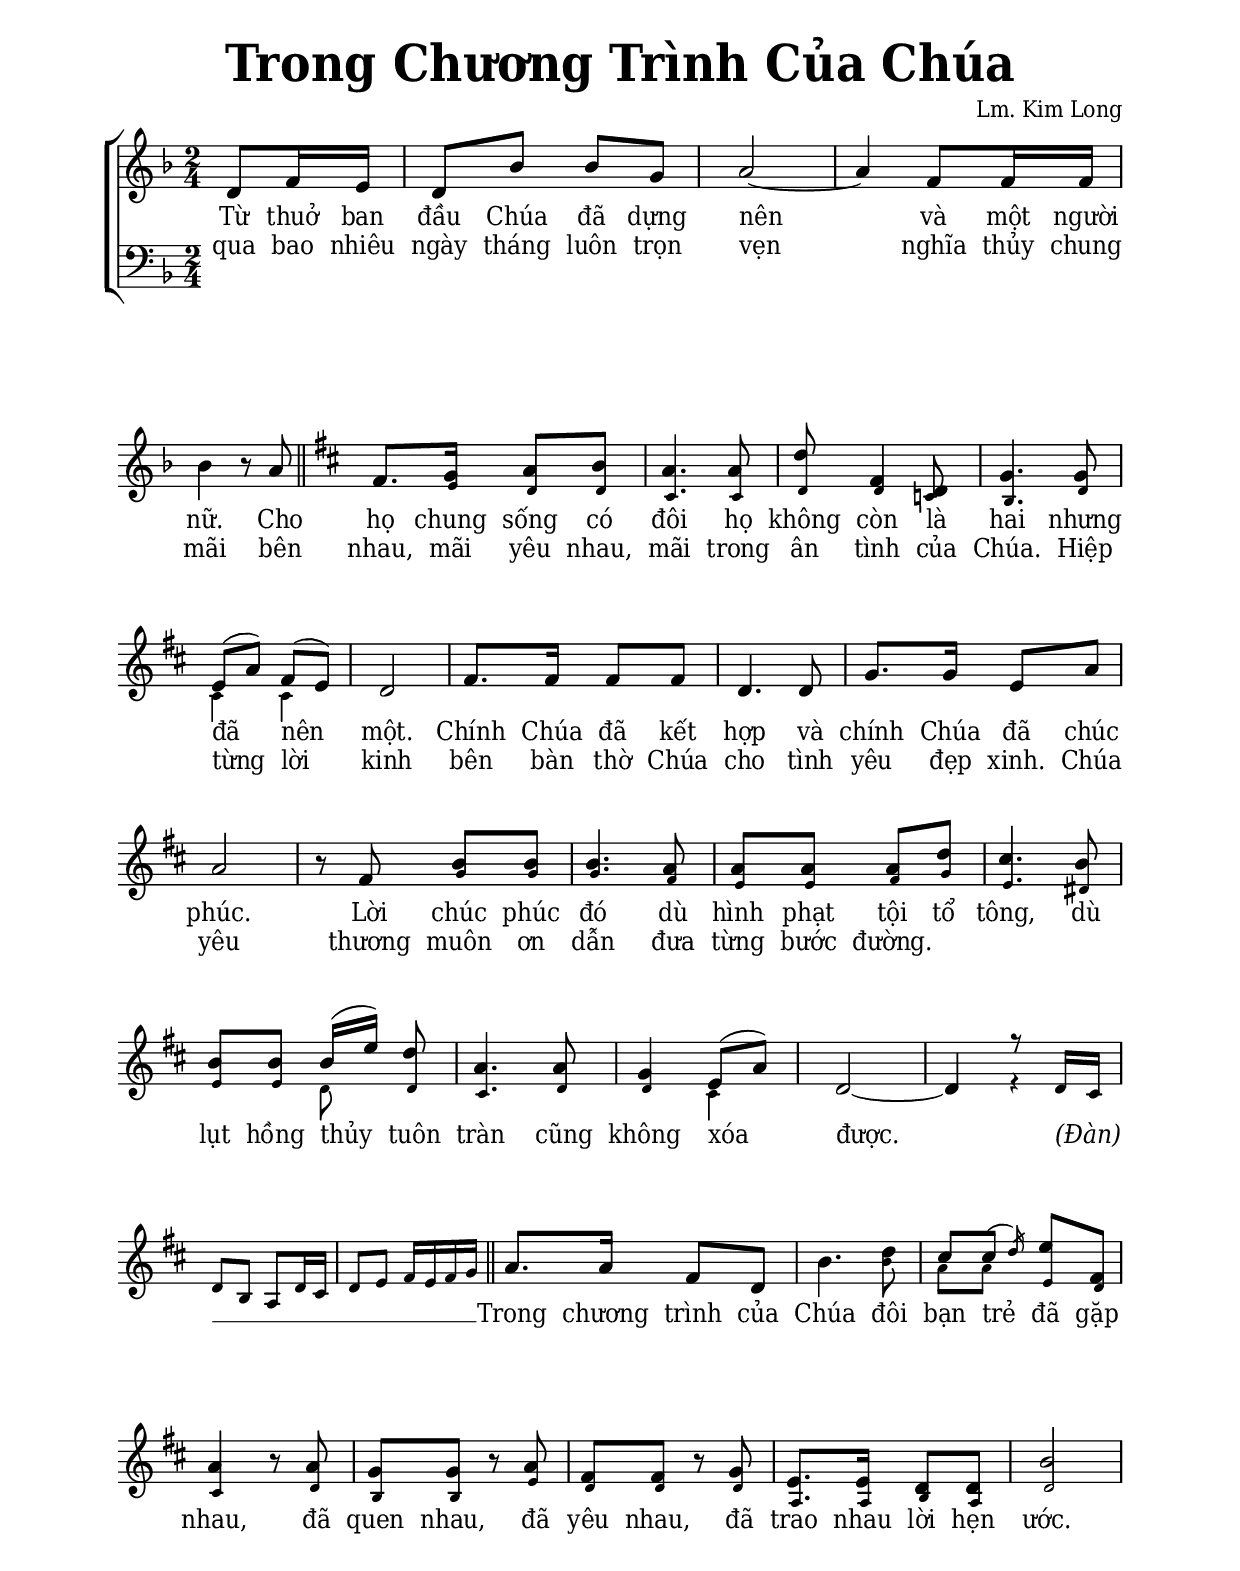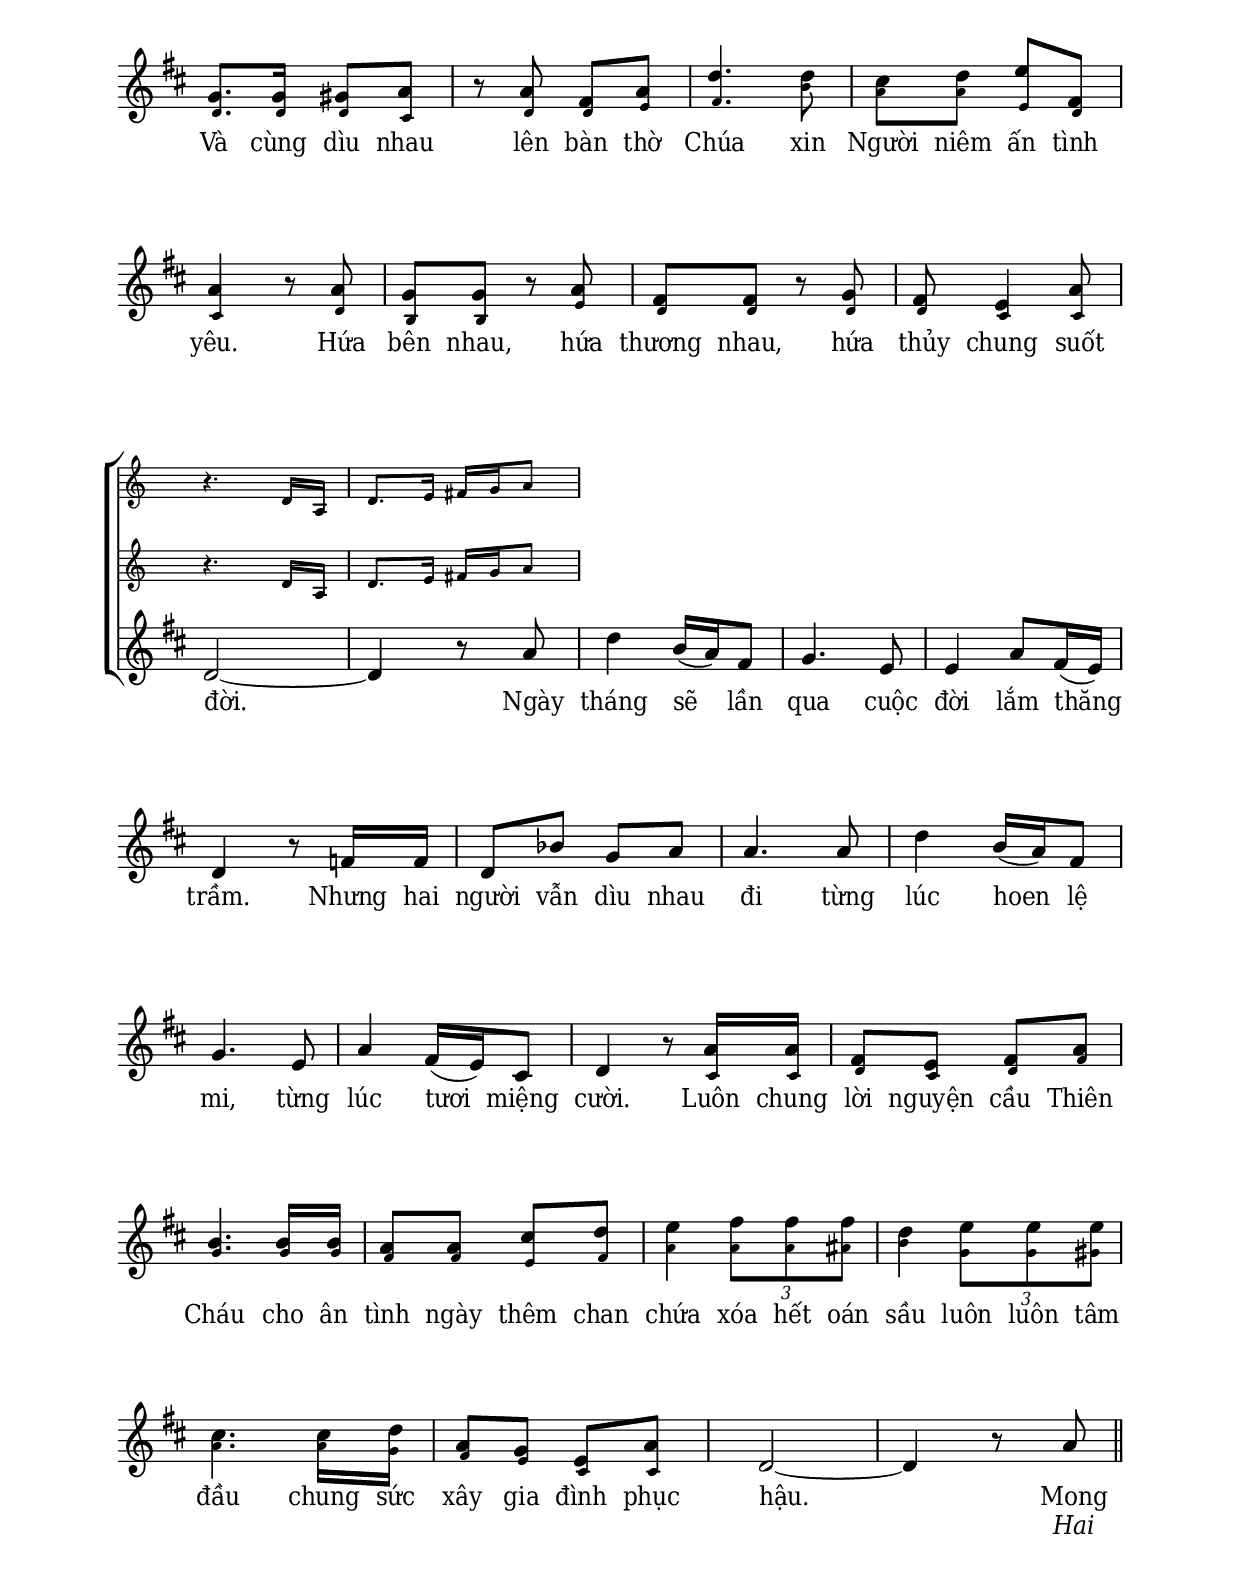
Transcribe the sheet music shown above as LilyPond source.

% Cài đặt chung
\version "2.22.1"
\include "english.ly"

\header {
  title = \markup { \fontsize #3 "Trong Chương Trình Của Chúa" }
  composer = "Lm. Kim Long"
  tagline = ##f
}

% Đổi kích thước nốt cho bè phụ
notBePhu =
#(define-music-function (font-size music) (number? ly:music?)
   (for-some-music
     (lambda (m)
       (if (music-is-of-type? m 'rhythmic-event)
           (begin
             (set! (ly:music-property m 'tweaks)
                   (cons `(font-size . ,font-size)
                         (ly:music-property m 'tweaks)))
             #t)
           #f))
     music)
   music)

% Nhạc
nhacDiepKhucSop = \relative c' {
  \partial 4 d8 f16 e |
  d8 bf' bf g |
  a2 ~ |
  a4 f8 f16 f |
  bf4 r8 a \bar "||"
  
  \set Staff.printKeyCancellation = ##f
  \key d \major
  fs8. g16 a8 b |
  a4. a8 |
  d fs,4 d8 |
  g4. g8 |
  e (a) fs (e) |
  d2 |
  fs8. fs16 fs8 fs |
  d4. d8 |
  g8. g16 e8 a |
  a2 |
  r8 fs b b |
  b4. a8 |
  a a a d |
  cs4. b8 |
  b b b16 (e) d8 |
  a4. a8 |
  g4 e8 (a) |
  d,2 ~ |
  d4 r8
  \notBePhu -2 {
    d16 cs |
    d8 b a d16 cs |
    d8 e fs16 e fs g
  }
  \bar "||"
  
  a8. a16 fs8 d |
  b'4. d8 |
  cs
  \afterGrace cs ({
    \override Flag.stroke-style = #"grace"
    d16 )}
  \revert Flag.stroke-style
  e8 fs, |
  a4 r8 a |
  g g r a |
  fs fs r g |
  e8. e16 d8 d |
  b'2 |
  g8. g16 gs8 a |
  r a fs a |
  d4. d8 |
  cs d e fs, |
  a4 r8 a |
  g g r a |
  fs fs r g |
  fs e4 a8 |
  <<
    {
      d,2 ~ |
      d4 r8 a'
    }
    \new Staff = "ossia" \with {
      alignAboveContext = #"1"
      \override VerticalAxisGroup.staff-staff-spacing = #'((basic-distance . 6))
      \remove "Time_signature_engraver"
      fontSize = #-3
      \override StaffSymbol.staff-space = #(magstep -3)
      firstClef = ##f
    } {
      r4. d,16 a |
      d8. e16 fs g a8
    }
  >>
  d4 b16 (a) fs8 |
  g4. e8 |
  e4 a8 fs16 (e) |
  d4 r8 f!16 f |
  d8 bf' g a |
  a4. a8 |
  d4 b16 (a) fs8 |
  g4. e8 |
  a4 fs16 (e) cs8 |
  d4 r8 a'16 a |
  fs8 e fs a |
  b4. b16 b |
  a8 a cs d |
  e4 \tuplet 3/2 { fs8 fs fs } |
  d4 \tuplet 3/2 { e8 e e } |
  cs4. cs16 d |
  a8 g e a |
  d,2 ~ |
  d4 r8 a' \bar "||"
}

nhacDiepKhucAlto = \relative c' {
  d8 f16 e |
  d8 bf' bf g |
  a2 ~ |
  a4 f8 f16 f |
  bf4 r8 a |
  
  \set Staff.printKeyCancellation = ##f
  \key d \major
  fs8. e16 d8 d |
  cs4. cs8 |
  d d4 c!8 |
  b4. d8 |
  cs4 cs |
  d2 |
  fs8. fs16 fs8 fs |
  d4. d8 |
  g8. g16 e8 a |
  a2 |
  r8 fs g g |
  g4. fs8 |
  e e fs g |
  e4. ds8 |
  e e d d |
  cs4. d8 |
  d4 cs |
  d2 ~ |
  d4 r |
  \skip 2
  \skip 2
  a'8. a16 fs8 d |
  b'4. b8 |
  a [a] e d |
  cs4 r8 d |
  b b r e |
  d d r d |
  a8. a16 b8 a |
  d2 |
  d8. d16 d8 cs |
  r d d e |
  fs4. b8 |
  a a e d |
  cs4 r8 d |
  b b r e |
  d d r d |
  d cs4 cs8 |
  d2 ~ |
  d4 r8 a' |
  d4 b16 (a) fs8 |
  g4. e8 |
  e4 a8 fs16 (e) |
  d4 r8 f!16 f |
  d8 bf' g a |
  a4. a8 |
  d4 b16 (a) fs8 |
  g4. e8 |
  a4 fs16 (e) cs8 |
  d4 r8 cs16 cs |
  d8 cs d fs |
  g4. g16 g |
  fs8 fs e fs |
  a4 \tuplet 3/2 { a8 a as } |
  b4 \tuplet 3/2 { g8 g gs } |
  a4. a16 g |
  fs8 e cs cs |
  d2 ~ |
  d4 r8 a'
}

nhacDiepKhucBas = \relative c {
  
}

% Lời
loiPhienKhucSopMot = \lyricmode {
  Từ thuở ban đầu Chúa đã dựng nên và một người nữ.
  Cho họ chung sống có đôi
  họ không còn là hai nhưng đã nên một.
  Chính Chúa đã kết hợp và chính Chúa đã chúc phúc.
  Lời chúc phúc đó dù hình phạt tội tổ tông,
  dù lụt hồng thủy tuôn tràn cũng không xóa được.
  \override Lyrics.LyricText.font-shape = #'italic
  (Đàn) __ \repeat unfold 12 { _ }
  \revert Lyrics.LyricText.font-shape
  Trong chương trình của Chúa đôi bạn trẻ đã gặp nhau,
  đã quen nhau, đã yêu nhau, đã trao nhau lời hẹn ước.
  Và cùng dìu nhau lên bàn thờ Chúa
  xin Người niêm ấn tình yêu.
  Hứa bên nhau, hứa thương nhau,
  hứa thủy chung suốt đời.
  Ngày tháng sẽ lần qua cuộc đời lắm thăng trầm.
  Nhưng hai người vẫn dìu nhau đi từng lúc hoen lệ mi,
  từng lúc tươi miệng cười.
  Luôn chung lời nguyện cầu Thiên Cháu cho ân tình
  ngày thêm chan chứa xóa hết oán sầu
  luôn luôn tâm đầu chung sức xây gia đình phục hậu.
  <<
  { Mong }
  \new Lyrics {
	  \set associatedVoice = "beSop"
	  \override Lyrics.LyricText.font-shape = #'italic
	  Hai
	}
  >>
}

loiPhienKhucSopHai = \lyricmode {
  qua bao nhiêu ngày tháng luôn trọn vẹn nghĩa thủy chung
  mãi bên nhau, mãi yêu nhau, mãi trong ân tình của Chúa.
  Hiệp từng lời kinh bên bàn thờ Chúa cho tình yêu đẹp xinh.
  Chúa yêu thương muôn ơn dẫn đưa từng bước đường.
}

loiPhienKhucSopBa = \lyricmode {
  \override Lyrics.LyricText.font-shape = #'italic
  \repeat unfold 30 { _ }
  (mươi lăm năm rồi đó)
  \repeat unfold 10 { _ }
  (Rầy cùng dìu nhau lên bàn thờ Chúa dâng lời cám mến hồng ân).
}

loiPhienKhucBasMot = \lyricmode {
  Từ thuở ban đầu Chúa đã dựng nên một người nam.
  Cho họ chung đẹp đôi
  họ không còn là hai nhưng đã nên một.
  Chính Chúa đã kết hợp và chính Chúa đã chúc phúc.
  Lời chúc phúc đó dù hình phạt tội tổ tông,
  dù lụt hồng thủy tuôn tràn cũng không xóa được.
  Trong chương trình của Chúa đôi bạn trẻ gặp nhau,
  đã quen nhau, đã yêu nhau, đã trao nhau hẹn ước.
  Và cùng dìu nhau lên bàn thờ Chúa
  xin Người niêm tình yêu.
  Hứa bên nhau, hứa thương nhau, hứa thủy chung trọn đời.
}

loiPhienKhucBasHai = \lyricmode {
  qua bao nhiêu ngày tháng luôn trọn vẹn thủy chung
  mãi bên nhau, mãi yêu nhau, mãi trong ân tình Chúa.
  Hiệp từng lời kinh bên bàn thờ Chúa cho tình yêu đẹp xinh.
  Chúa yêu thương xuống muôn ơn dẫn đưa từng nẻo đường.
}

loiPhienKhucBasBa = \lyricmode {
  \override Lyrics.LyricText.font-shape = #'italic
  \repeat unfold 30 { _ }
  (mươi lăm năm rồi đó)
  \repeat unfold 10 { _ }
  (Rầy cùng dìu nhau lên bàn thờ Chúa dâng lời cám hồng ân).
}


% Dàn trang
\paper {
  #(set-paper-size "a4")
  top-margin =20\mm
  bottom-margin = 20\mm
  left-margin = 20\mm
  right-margin = 20\mm
  indent = #0
  #(define fonts
    (make-pango-font-tree
      "Deja Vu Serif Condensed"
      "Deja Vu Serif Condensed"
      "Deja Vu Serif Condensed"
      (/ 20 20)))
  print-page-number = #f
  %page-count = #1
}

TongNhip = {
  \key f \major \time 2/4
  \set Timing.beamExceptions = #'()
  \set Timing.baseMoment = #(ly:make-moment 1/4)
  \set Timing.beatStructure = #'(1 1)
}

% Đổi kích thước nốt cho bè phụ
notBePhu =
#(define-music-function (font-size music) (number? ly:music?)
   (for-some-music
     (lambda (m)
       (if (music-is-of-type? m 'rhythmic-event)
           (begin
             (set! (ly:music-property m 'tweaks)
                   (cons `(font-size . ,font-size)
                         (ly:music-property m 'tweaks)))
             #t)
           #f))
     music)
   music)

\score {
  \new ChoirStaff <<
    \new Staff = "1" \with {
        \consists "Merge_rests_engraver"
        printPartCombineTexts = ##f
      }
      <<
      \new Voice \TongNhip \partCombine 
        \nhacDiepKhucSop
        \notBePhu -3 { \nhacDiepKhucAlto }
      \new NullVoice = beSop \nhacDiepKhucSop
      \new Lyrics \lyricsto beSop \loiPhienKhucSopMot
      \new Lyrics \lyricsto beSop \loiPhienKhucSopHai
      >>
    \new Staff <<
        \clef "bass"
        \new Voice = beBas {
          \TongNhip \nhacDiepKhucBas
        }
      \new Lyrics \lyricsto beBas \loiPhienKhucBasMot
      \new Lyrics \lyricsto beBas \loiPhienKhucBasHai
    >>
  >>
  \layout {
    \override Lyrics.LyricSpace.minimum-distance = #1.5
    \override Score.BarNumber.break-visibility = ##(#f #f #f)
    \override Score.SpacingSpanner.uniform-stretching = ##t
  }
}